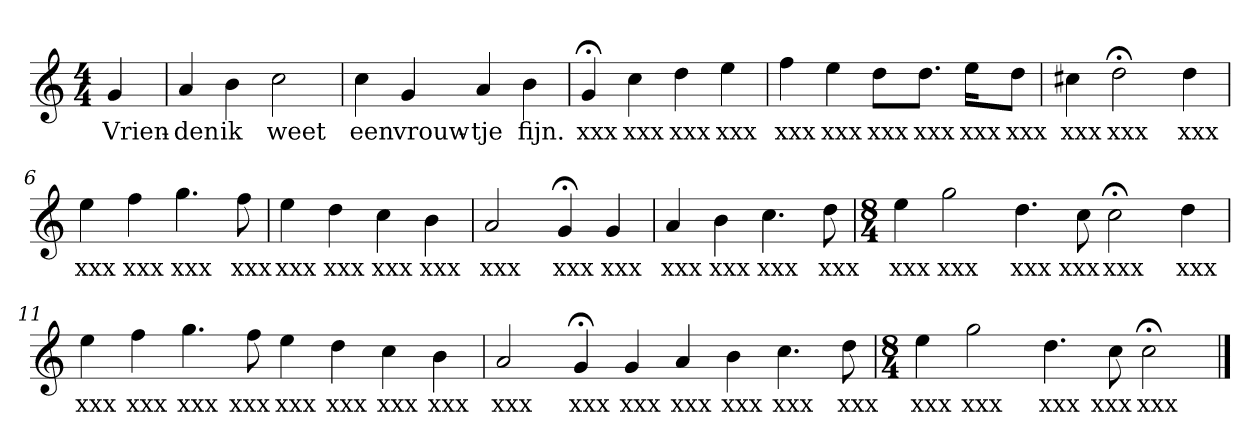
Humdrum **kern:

**kern	**text
*part1	*part1
*staff1	*staff1
*k[]	*
*C:	*
*M4/4	*
*MM120	*
=	=
4g	Vrien-
=1	=1
4a	-den
4b	ik
2cc	weet
=2	=2
4cc	een
4g	vrouw-
4a	-tje
4b	fijn.
=3	=3
4g;<	xxx
4cc	xxx
4dd	xxx
4ee	xxx
=4	=4
4ff	xxx
4ee	xxx
8ddL	xxx
8.ddJ	xxx
16eeKL	xxx
8ddJ	xxx
=5	=5
4cc#X	xxx
2dd;<	xxx
4dd	xxx
=6	=6
4ee	xxx
4ff	xxx
4.gg	xxx
8ff	xxx
=7	=7
4ee	xxx
4dd	xxx
4cc	xxx
4b	xxx
=8	=8
2a	xxx
4g;<	xxx
4g	xxx
=9	=9
4a	xxx
4b	xxx
4.cc	xxx
8dd	xxx
=10	=10
*M8/4	*
4ee	xxx
2gg	xxx
4.dd	xxx
8cc	xxx
2cc;<	xxx
4dd	xxx
=11	=11
4ee	xxx
4ff	xxx
4.gg	xxx
8ff	xxx
4ee	xxx
4dd	xxx
4cc	xxx
4b	xxx
=12	=12
2a	xxx
4g;<	xxx
4g	xxx
4a	xxx
4b	xxx
4.cc	xxx
8dd	xxx
=13	=13
*M8/4	*
4ee	xxx
2gg	xxx
4.dd	xxx
8cc	xxx
2cc;<	xxx
==	==
*-	*-
